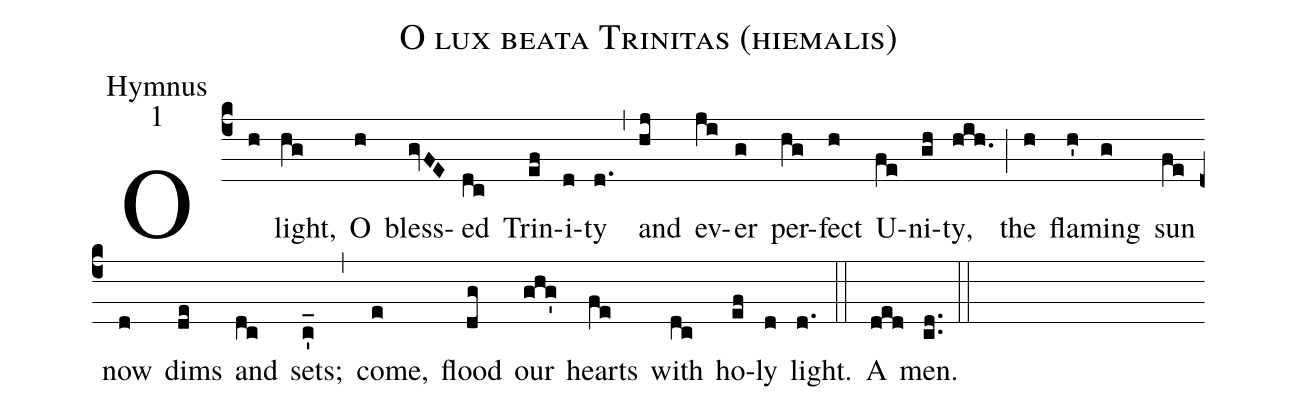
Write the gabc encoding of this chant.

name: O lux beata Trinitas (hiemalis);
office-part: Hymnus;
mode: 1;
%%
(c4) O(h) light,(hg) O(h) bless(gvFE)ed(dc) Trin(ef)i(d)ty(d.) (,)
 and(hj) ev(ji)er(g) per(hg)fect(h) U(fe)ni(gh)ty,(hih.) (;)
 the(h) flam(h')ing(g) sun(fe) now(d) dims(de) and(dc) sets;(c'_) (,)
 come,(e) flood(dg) our(ghg') hearts(fe) with(dc) ho(ef)ly(d) light.(d.) (::)
A(ded) men.(cd..) (::z)
